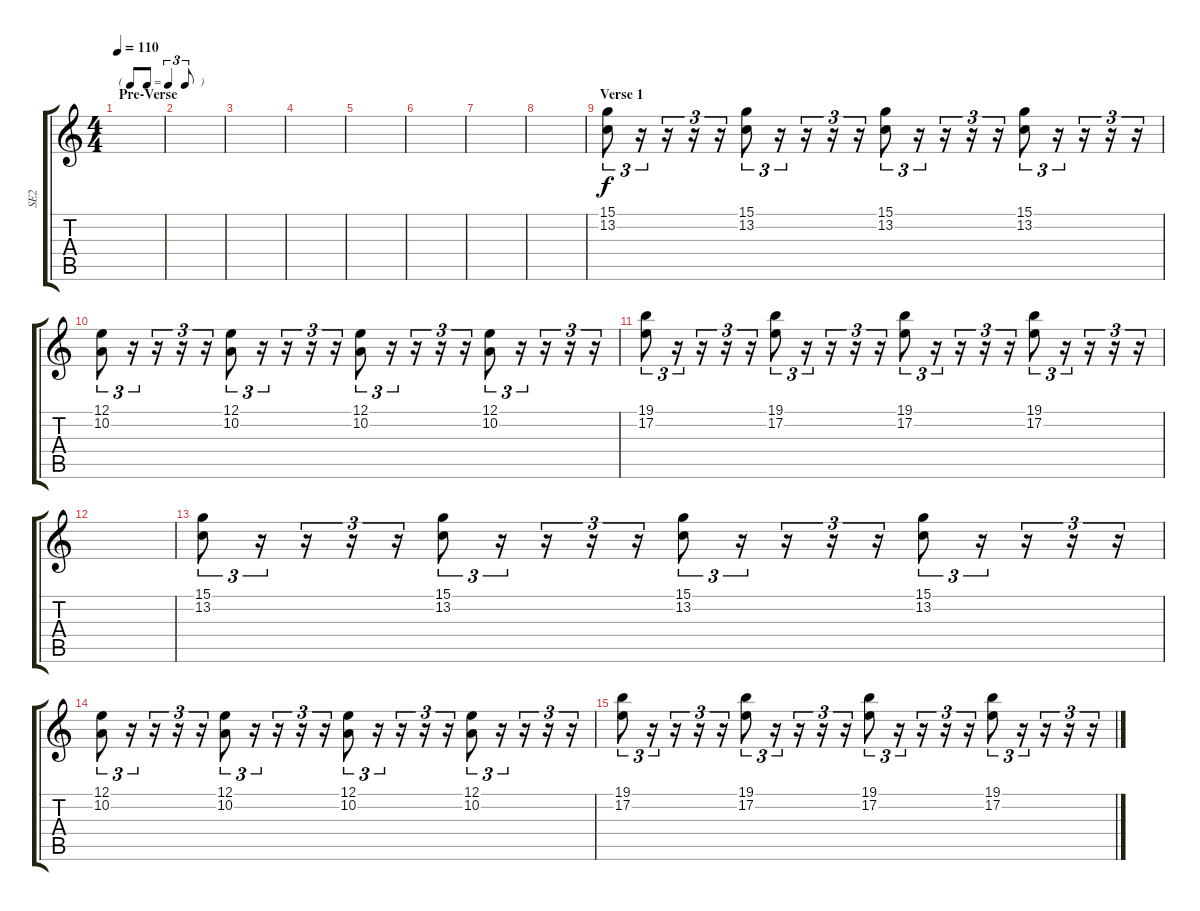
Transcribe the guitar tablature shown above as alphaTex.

\track ("SE2" "SE2") {instrument stringensemble1}
\staff {score tabs}
\tuning (E4 B3 G3 D3 A2 E2) {hide}
\ts (4 4)
\tf triplet8th
\section ("" "Pre-Verse")
\tempo 110
\clef g2
\ks c
|
|
|
|
|
|
|
|
\section ("" "Verse 1")
(15.1 13.2).8{tu (3 2)} r.16{tu (3 2)} r.16{tu (3 2)} r.16{tu (3 2)} r.16{tu (3 2)} (15.1 13.2).8{tu (3 2)} r.16{tu (3 2)} r.16{tu (3 2)} r.16{tu (3 2)} r.16{tu (3 2)} (15.1 13.2).8{tu (3 2)} r.16{tu (3 2)} r.16{tu (3 2)} r.16{tu (3 2)} r.16{tu (3 2)} (15.1 13.2).8{tu (3 2)} r.16{tu (3 2)} r.16{tu (3 2)} r.16{tu (3 2)} r.16{tu (3 2)} |
(12.1 10.2).8{tu (3 2)} r.16{tu (3 2)} r.16{tu (3 2)} r.16{tu (3 2)} r.16{tu (3 2)} (12.1 10.2).8{tu (3 2)} r.16{tu (3 2)} r.16{tu (3 2)} r.16{tu (3 2)} r.16{tu (3 2)} (12.1 10.2).8{tu (3 2)} r.16{tu (3 2)} r.16{tu (3 2)} r.16{tu (3 2)} r.16{tu (3 2)} (12.1 10.2).8{tu (3 2)} r.16{tu (3 2)} r.16{tu (3 2)} r.16{tu (3 2)} r.16{tu (3 2)} |
(19.1 17.2).8{tu (3 2)} r.16{tu (3 2)} r.16{tu (3 2)} r.16{tu (3 2)} r.16{tu (3 2)} (19.1 17.2).8{tu (3 2)} r.16{tu (3 2)} r.16{tu (3 2)} r.16{tu (3 2)} r.16{tu (3 2)} (19.1 17.2).8{tu (3 2)} r.16{tu (3 2)} r.16{tu (3 2)} r.16{tu (3 2)} r.16{tu (3 2)} (19.1 17.2).8{tu (3 2)} r.16{tu (3 2)} r.16{tu (3 2)} r.16{tu (3 2)} r.16{tu (3 2)} |
|
(15.1 13.2).8{tu (3 2)} r.16{tu (3 2)} r.16{tu (3 2)} r.16{tu (3 2)} r.16{tu (3 2)} (15.1 13.2).8{tu (3 2)} r.16{tu (3 2)} r.16{tu (3 2)} r.16{tu (3 2)} r.16{tu (3 2)} (15.1 13.2).8{tu (3 2)} r.16{tu (3 2)} r.16{tu (3 2)} r.16{tu (3 2)} r.16{tu (3 2)} (15.1 13.2).8{tu (3 2)} r.16{tu (3 2)} r.16{tu (3 2)} r.16{tu (3 2)} r.16{tu (3 2)} |
(12.1 10.2).8{tu (3 2)} r.16{tu (3 2)} r.16{tu (3 2)} r.16{tu (3 2)} r.16{tu (3 2)} (12.1 10.2).8{tu (3 2)} r.16{tu (3 2)} r.16{tu (3 2)} r.16{tu (3 2)} r.16{tu (3 2)} (12.1 10.2).8{tu (3 2)} r.16{tu (3 2)} r.16{tu (3 2)} r.16{tu (3 2)} r.16{tu (3 2)} (12.1 10.2).8{tu (3 2)} r.16{tu (3 2)} r.16{tu (3 2)} r.16{tu (3 2)} r.16{tu (3 2)} |
(19.1 17.2).8{tu (3 2)} r.16{tu (3 2)} r.16{tu (3 2)} r.16{tu (3 2)} r.16{tu (3 2)} (19.1 17.2).8{tu (3 2)} r.16{tu (3 2)} r.16{tu (3 2)} r.16{tu (3 2)} r.16{tu (3 2)} (19.1 17.2).8{tu (3 2)} r.16{tu (3 2)} r.16{tu (3 2)} r.16{tu (3 2)} r.16{tu (3 2)} (19.1 17.2).8{tu (3 2)} r.16{tu (3 2)} r.16{tu (3 2)} r.16{tu (3 2)} r.16{tu (3 2)}
